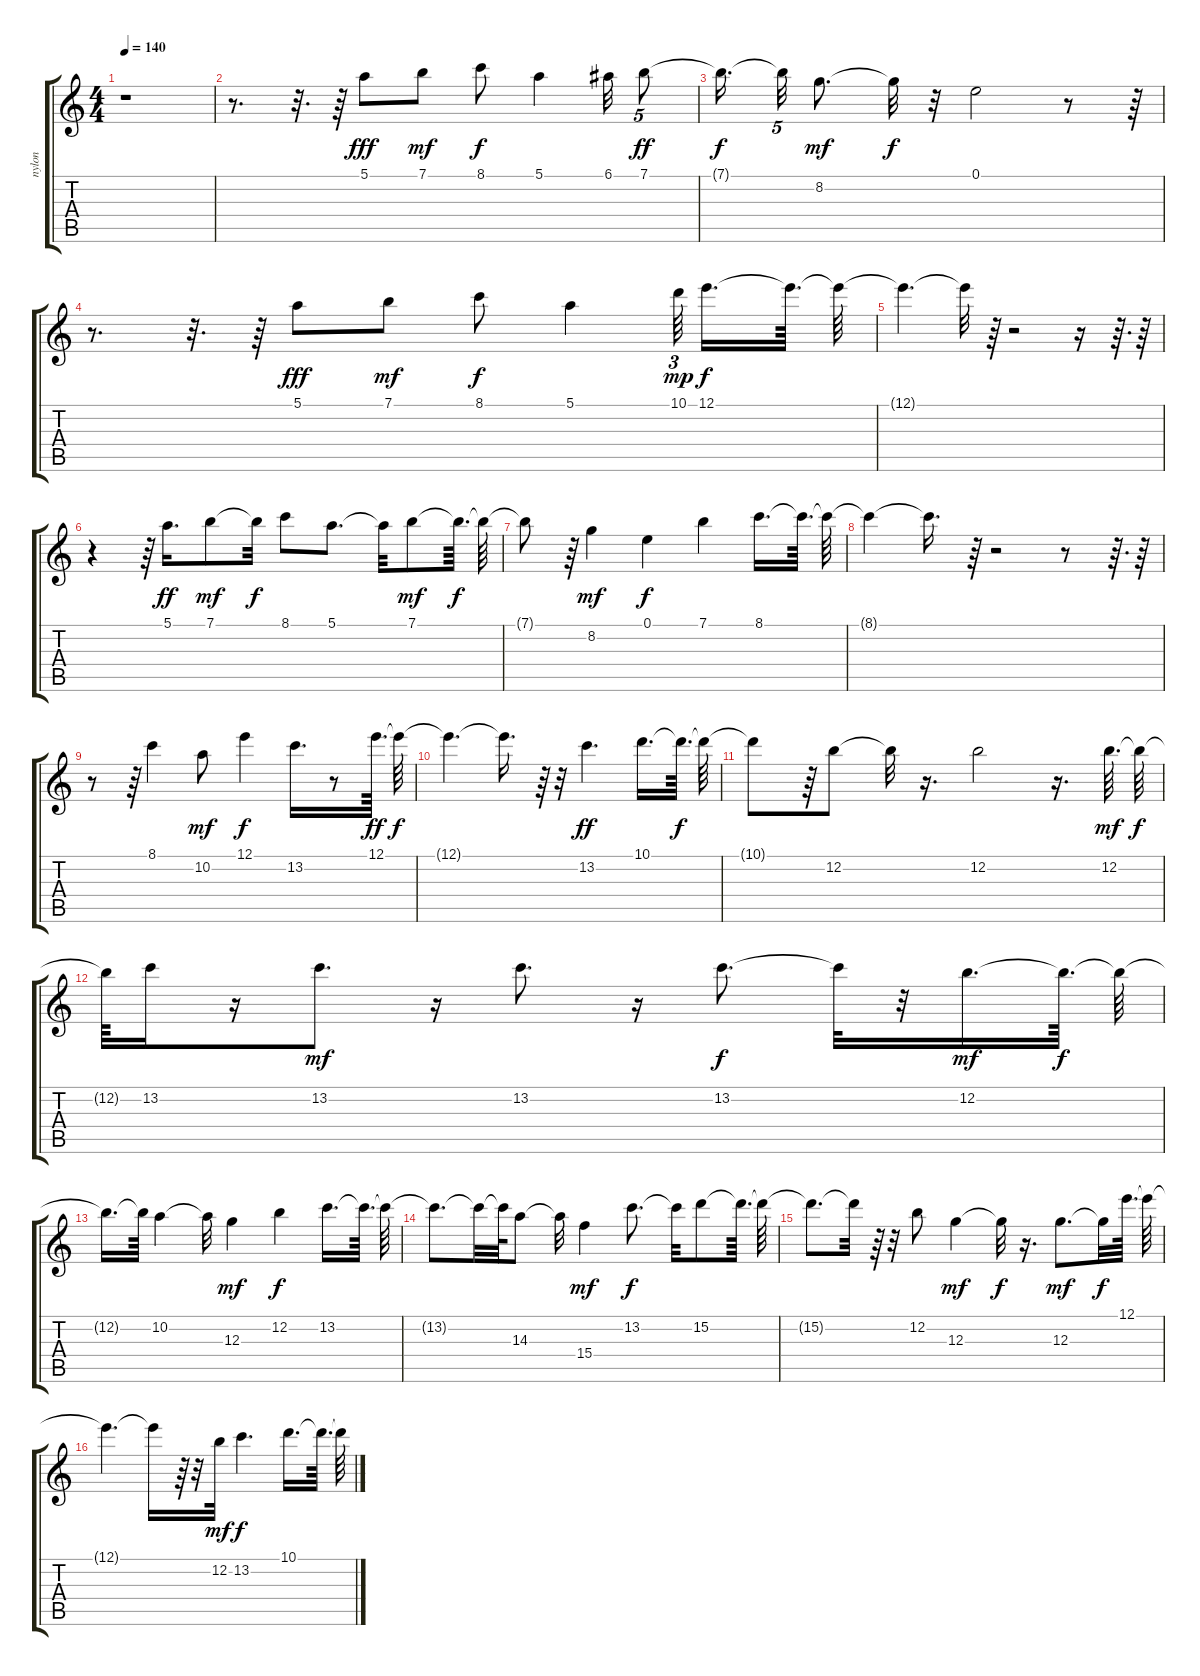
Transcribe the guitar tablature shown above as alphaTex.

\track ("nylon" "nylon") {instrument acousticguitarnylon}
\staff {score tabs}
\tuning (E4 B3 G3 D3 A2 E2) {hide}
\ts (4 4)
\tempo 140
\clef g2
\ks c
r.1{dy f} |
r.8{d} r.32{d} r.64 5.1.8{dy fff} 7.1.8{dy mf} 8.1.8{dy f} 5.1.4 6.1.32 7.1.8{tu (5 4) dy ff} |
7.1{t}.16{d dy f} 7.1{t}.32{tu (5 4)} 8.2.8{d dy mf} 8.2{t}.32{dy f} r.32 0.1.2 r.8 r.64 |
r.8{d} r.32{d} r.64 5.1.8{dy fff} 7.1.8{dy mf} 8.1.8{dy f} 5.1.4 10.1.64{tu (3 2) dy mp} 12.1.16{d dy f} 12.1{t}.64{d} 12.1{t}.64 |
12.1{t}.4{d} 12.1{t}.32 r.64 r.2 r.16 r.64{d} r.64 |
r.4 r.64 5.1.16{d dy ff} 7.1.8{dy mf} 7.1{t}.32{dy f} 8.1.8 5.1.8{d} 5.1{t}.32 7.1.8{dy mf} 7.1{t}.64{d dy f} 7.1{t}.64 |
7.1{t}.8 r.64 8.2.4{dy mf} 0.1.4{dy f} 7.1.4 8.1.16{d} 8.1{t}.64{d} 8.1{t}.64 |
8.1{t}.4 8.1{t}.16{d} r.64 r.2 r.8 r.64{d} r.64 |
r.8 r.64 8.1.4 10.2.8{dy mf} 12.1.4{dy f} 13.2.16{d} r.8 12.1.64{d dy ff} 12.1{t}.64{dy f} |
12.1{t}.4{d} 12.1{t}.16{d} r.64 r.32 13.2.4{d dy ff} 10.1.16{d} 10.1{t}.64{d dy f} 10.1{t}.64 |
10.1{t}.8 r.64 12.2.8 12.2{t}.32 r.16{d} 12.2.2 r.16{d} 12.2.64{d dy mf} 12.2{t}.64{dy f} |
12.2{t}.64 13.2.16 r.16 13.2.8{d dy mf} r.16 13.2.8{d} r.16 13.2.8{d dy f} 13.2{t}.32 r.32 12.2.16{d dy mf} 12.2{t}.64{d dy f} 12.2{t}.64 |
12.2{t}.16{d} 12.2{t}.64 10.2.4 10.2{t}.32 12.3.4{dy mf} 12.2.4{dy f} 13.2.16{d} 13.2{t}.64{d} 13.2{t}.64 |
13.2{t}.8{d} 13.2{t}.32 13.2{t}.64 14.3.8 14.3{t}.32 15.4.4{dy mf} 13.2.8{d dy f} 13.2{t}.32 15.2.8 15.2{t}.64{d} 15.2{t}.64 |
15.2{t}.8{d} 15.2{t}.32 r.64 r.32 12.2.8 12.3.4{dy mf} 12.3{t}.32{dy f} r.16{d} 12.3.8{d dy mf} 12.3{t}.32{dy f} 12.1.64{d} 12.1{t}.64 |
12.1{t}.4{d} 12.1{t}.16 r.64 r.32 12.2.32{dy mf} 13.2.4{d dy f} 10.1.16{d} 10.1{t}.64{d} 10.1{t}.64
